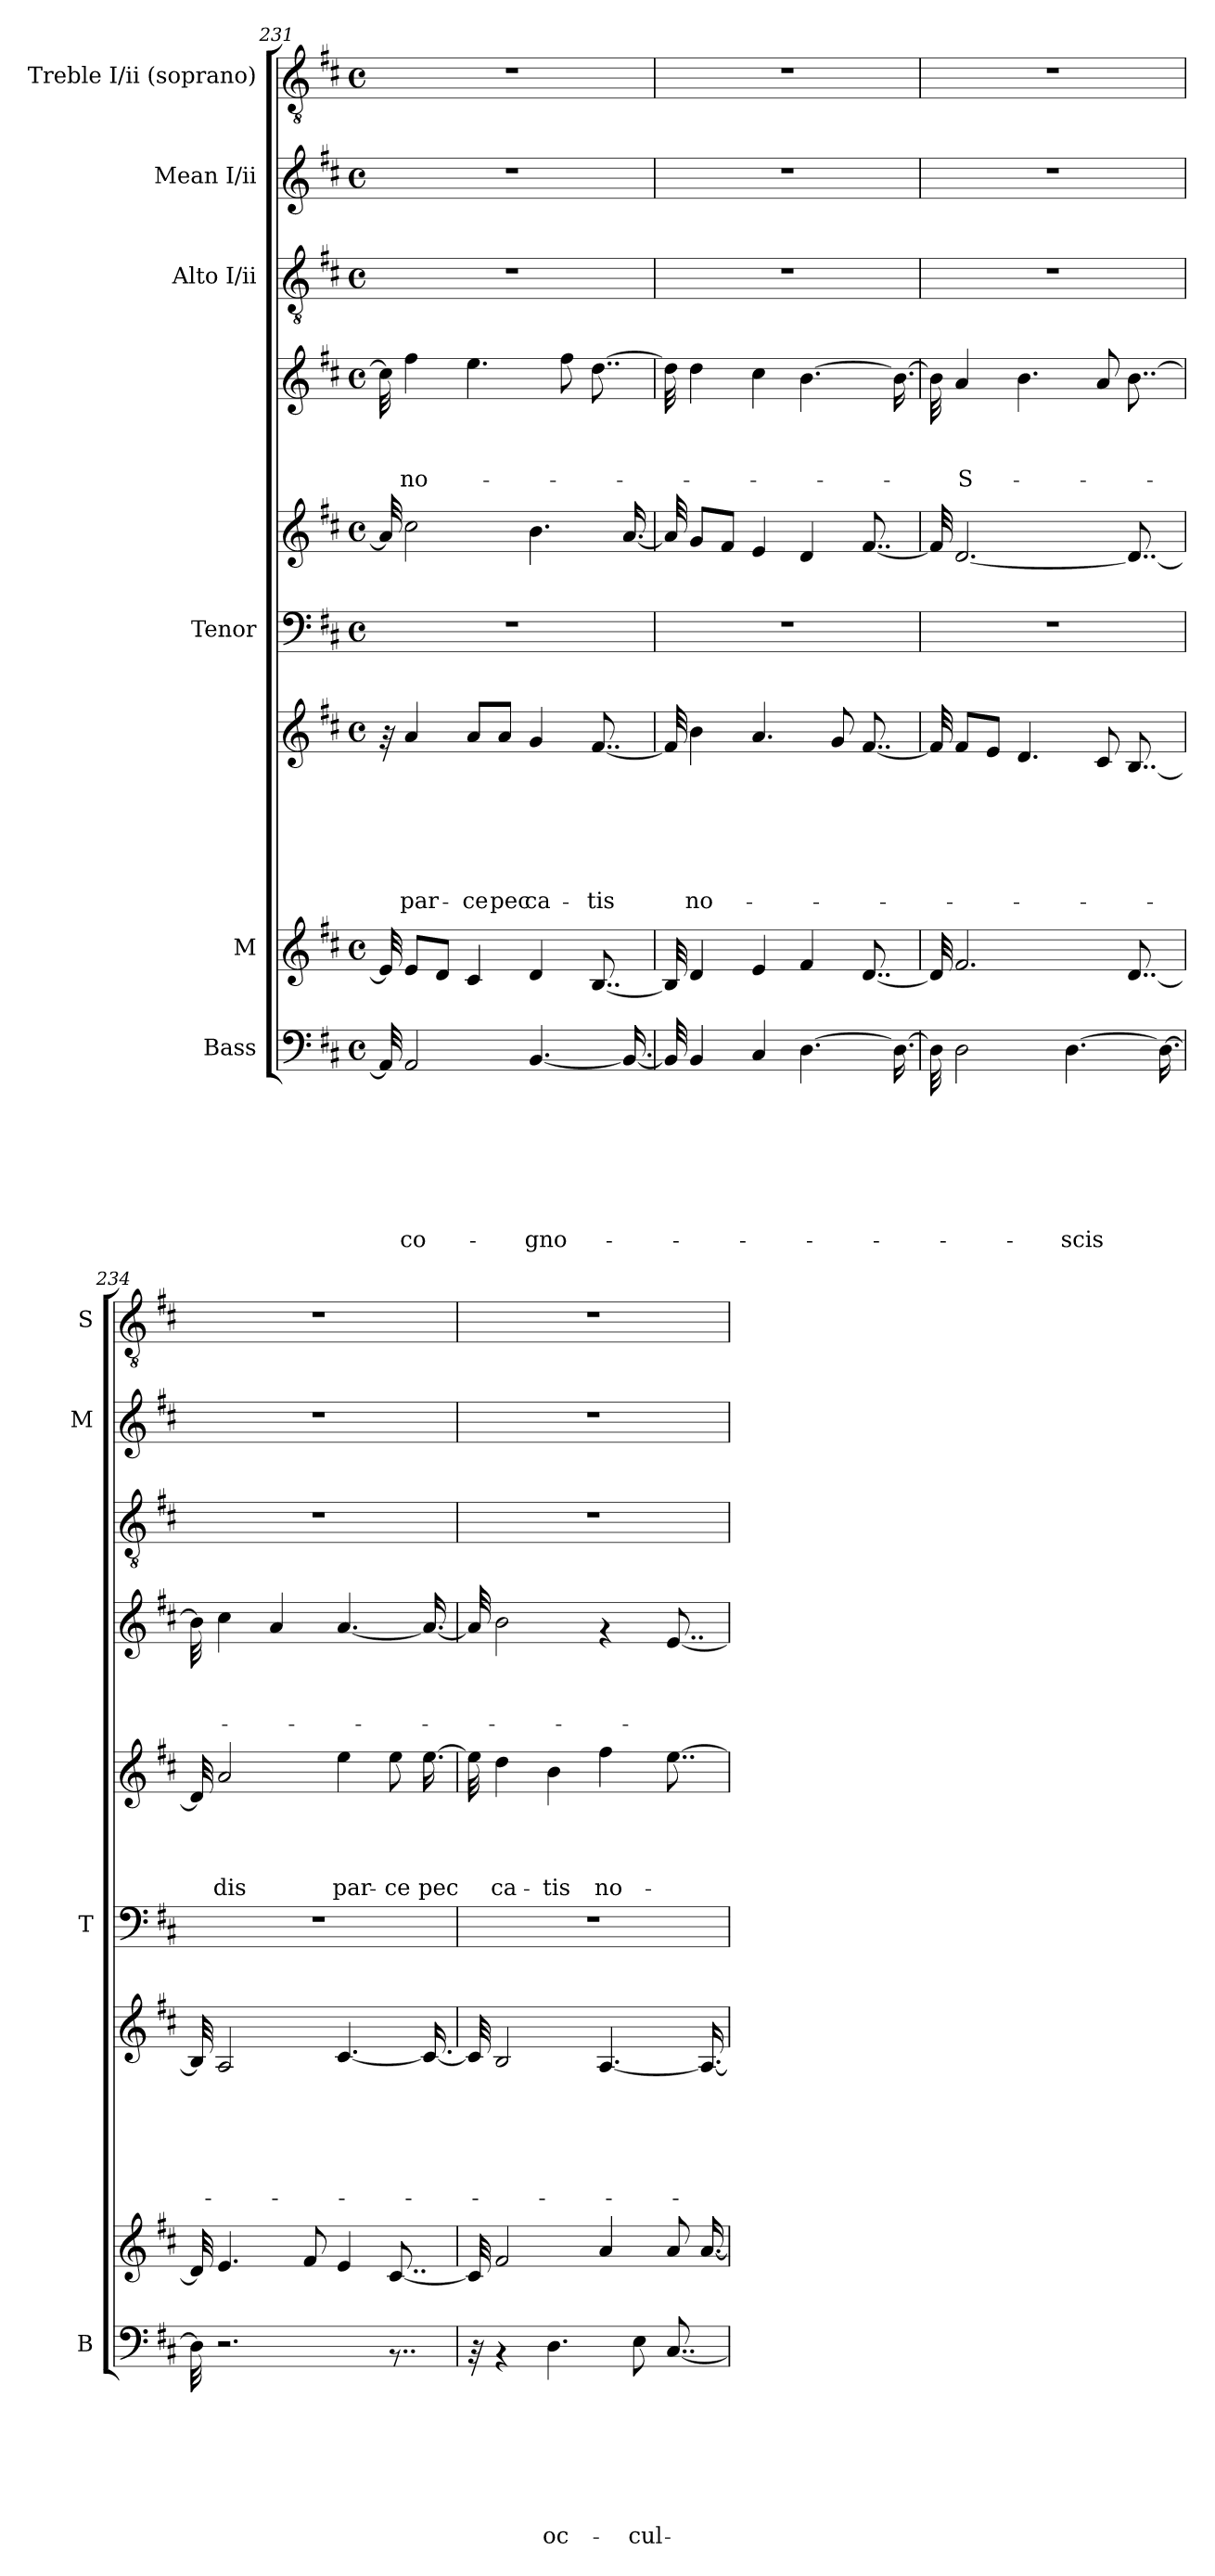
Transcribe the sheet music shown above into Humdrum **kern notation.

**kern	**text	**text	**text	**text	**text	**text	**text	**kern	**kern	**text	**text	**text	**text	**text	**text	**kern	**kern	**text	**text	**text	**text	**kern	**text	**text	**text	**kern	**kern	**kern
*part8	*part8	*part8	*part8	*part8	*part8	*part8	*part8	*part7	*part7	*part7	*part7	*part7	*part7	*part7	*part7	*part6	*part5	*part5	*part5	*part5	*part5	*part4	*part4	*part4	*part4	*part3	*part2	*part1
*staff9	*staff9	*staff9	*staff9	*staff9	*staff9	*staff9	*staff9	*staff8	*staff7	*staff7	*staff7	*staff7	*staff7	*staff7	*staff7	*staff6	*staff5	*staff5	*staff5	*staff5	*staff5	*staff4	*staff4	*staff4	*staff4	*staff3	*staff2	*staff1
*I"Bass	*	*	*	*	*	*	*	*I"M	*	*	*	*	*	*	*	*I"Tenor	*	*	*	*	*	*	*	*	*	*I"Alto I/ii	*I"Mean I/ii	*I"Treble I/ii (soprano)
*I'B	*	*	*	*	*	*	*	*	*	*	*	*	*	*	*	*I'T	*	*	*	*	*	*	*	*	*	*	*I'M	*I'S
*clefF4	*	*	*	*	*	*	*	*clefG2	*clefG2	*	*	*	*	*	*	*clefF4	*clefG2	*	*	*	*	*clefG2	*	*	*	*clefGv2	*clefG2	*clefGv2
*k[f#c#]	*	*	*	*	*	*	*	*k[f#c#]	*k[f#c#]	*	*	*	*	*	*	*k[f#c#]	*k[f#c#]	*	*	*	*	*k[f#c#]	*	*	*	*k[f#c#]	*k[f#c#]	*k[f#c#]
*D:	*	*	*	*	*	*	*	*D:	*D:	*	*	*	*	*	*	*D:	*D:	*	*	*	*	*D:	*	*	*	*D:	*D:	*D:
*M4/4	*	*	*	*	*	*	*	*M4/4	*M4/4	*	*	*	*	*	*	*M4/4	*M4/4	*	*	*	*	*M4/4	*	*	*	*M4/4	*M4/4	*M4/4
*met(c)	*	*	*	*	*	*	*	*met(c)	*met(c)	*	*	*	*	*	*	*met(c)	*met(c)	*	*	*	*	*met(c)	*	*	*	*met(c)	*met(c)	*met(c)
=231	=231	=231	=231	=231	=231	=231	=231	=231	=231	=231	=231	=231	=231	=231	=231	=231	=231	=231	=231	=231	=231	=231	=231	=231	=231	=231	=231	=231
32AA/]	.	.	.	.	.	.	.	32e/]	32rf	.	.	.	.	.	.	1r	32a/]	.	.	.	.	32cc#\]	.	.	.	1r	1r	1r
!	!	!	!	!	!	!	!LO:LY:b	!	!	!	!	!	!	!	!LO:LY:b	!	!	!	!	!	!	!	!	!	!LO:LY:b:rj	!	!	!
2AA/	.	.	.	.	.	.	co-	8e/L	4a/	.	.	.	.	.	par-	.	2cc#\	.	.	.	.	4ff#\	.	.	no-	.	.	.
.	.	.	.	.	.	.	.	8d/J	.	.	.	.	.	.	.	.	.	.	.	.	.	.	.	.	.	.	.	.
!	!	!	!	!	!	!	!	!	!	!	!	!	!	!	!LO:LY:b	!	!	!	!	!	!	!	!	!	!	!	!	!
.	.	.	.	.	.	.	.	4c#/	8a/L	.	.	.	.	.	-ce	.	.	.	.	.	.	4.ee\	.	.	.	.	.	.
!	!	!	!	!	!	!	!	!	!	!	!	!	!	!	!LO:LY:b	!	!	!	!	!	!	!	!	!	!	!	!	!
.	.	.	.	.	.	.	.	.	8a/J	.	.	.	.	.	pec	.	.	.	.	.	.	.	.	.	.	.	.	.
!	!	!	!	!	!	!	!LO:LY:b	!	!	!	!	!	!	!	!LO:LY:b	!	!	!	!	!	!	!	!	!	!	!	!	!
[<4.BB/	.	.	.	.	.	.	-gno-	4d/	4g/	.	.	.	.	.	ca-	.	4.b\	.	.	.	.	.	.	.	.	.	.	.
.	.	.	.	.	.	.	.	.	.	.	.	.	.	.	.	.	.	.	.	.	.	8ff#\	.	.	.	.	.	.
!	!	!	!	!	!	!	!	!	!	!	!	!	!	!	!LO:LY:b	!	!	!	!	!	!	!	!	!	!	!	!	!
.	.	.	.	.	.	.	.	[<8..B/	[<8..f#/	.	.	.	.	.	-tis	.	.	.	.	.	.	[>8..dd\	.	.	.	.	.	.
16.BB/_	.	.	.	.	.	.	.	.	.	.	.	.	.	.	.	.	[<16.a/	.	.	.	.	.	.	.	.	.	.	.
=232	=232	=232	=232	=232	=232	=232	=232	=232	=232	=232	=232	=232	=232	=232	=232	=232	=232	=232	=232	=232	=232	=232	=232	=232	=232	=232	=232	=232
32BB/]	.	.	.	.	.	.	.	32B/]	32f#/]	.	.	.	.	.	.	1r	32a/]	.	.	.	.	32dd\]	.	.	.	1r	1r	1r
!	!	!	!	!	!	!	!	!	!	!	!	!	!	!	!LO:LY:b	!	!	!	!	!	!	!	!	!	!	!	!	!
4BB/	.	.	.	.	.	.	.	4d/	4b\	.	.	.	.	.	no-	.	8g/L	.	.	.	.	4dd\	.	.	.	.	.	.
.	.	.	.	.	.	.	.	.	.	.	.	.	.	.	.	.	8f#/J	.	.	.	.	.	.	.	.	.	.	.
4C#/	.	.	.	.	.	.	.	4e/	4.a/	.	.	.	.	.	.	.	4e/	.	.	.	.	4cc#\	.	.	.	.	.	.
[>4.D\	.	.	.	.	.	.	.	4f#/	.	.	.	.	.	.	.	.	4d/	.	.	.	.	[>4.b\	.	.	.	.	.	.
.	.	.	.	.	.	.	.	.	8g/	.	.	.	.	.	.	.	.	.	.	.	.	.	.	.	.	.	.	.
.	.	.	.	.	.	.	.	[<8..d/	[>8..f#/	.	.	.	.	.	.	.	[<8..f#/	.	.	.	.	.	.	.	.	.	.	.
16.D\_	.	.	.	.	.	.	.	.	.	.	.	.	.	.	.	.	.	.	.	.	.	16.b\_	.	.	.	.	.	.
!!LO:PB:g=z
=233	=233	=233	=233	=233	=233	=233	=233	=233	=233	=233	=233	=233	=233	=233	=233	=233	=233	=233	=233	=233	=233	=233	=233	=233	=233	=233	=233	=233
32D\]	.	.	.	.	.	.	.	32d/]	32f#/]	.	.	.	.	.	.	1r	32f#/]	.	.	.	.	32b\]	.	.	.	1r	1r	1r
!	!	!	!	!	!	!	!	!	!	!	!	!	!	!	!	!	!	!	!	!	!	!	!	!	!LO:LY:b:rj	!	!	!
2D\	.	.	.	.	.	.	.	2.f#/	8f#/L	.	.	.	.	.	.	.	[<2.d/	.	.	.	.	4a/	.	.	-S-	.	.	.
.	.	.	.	.	.	.	.	.	8e/J	.	.	.	.	.	.	.	.	.	.	.	.	.	.	.	.	.	.	.
.	.	.	.	.	.	.	.	.	4.d/	.	.	.	.	.	.	.	.	.	.	.	.	4.b\	.	.	.	.	.	.
!	!	!	!	!	!	!	!LO:LY:b	!	!	!	!	!	!	!	!	!	!	!	!	!	!	!	!	!	!	!	!	!
[>4.D\	.	.	.	.	.	.	-scis	.	.	.	.	.	.	.	.	.	.	.	.	.	.	.	.	.	.	.	.	.
.	.	.	.	.	.	.	.	.	8c#/	.	.	.	.	.	.	.	.	.	.	.	.	8a/	.	.	.	.	.	.
.	.	.	.	.	.	.	.	[<8..d/	[<8..B/	.	.	.	.	.	.	.	8..d/_	.	.	.	.	[>8..b\	.	.	.	.	.	.
16.D\_	.	.	.	.	.	.	.	.	.	.	.	.	.	.	.	.	.	.	.	.	.	.	.	.	.	.	.	.
=234	=234	=234	=234	=234	=234	=234	=234	=234	=234	=234	=234	=234	=234	=234	=234	=234	=234	=234	=234	=234	=234	=234	=234	=234	=234	=234	=234	=234
32D\]	.	.	.	.	.	.	.	32d/]	32B/]	.	.	.	.	.	.	1r	32d/]	.	.	.	.	32b\]	.	.	.	1r	1r	1r
!	!	!	!	!	!	!	!	!	!	!	!	!	!	!	!	!	!	!	!	!	!LO:LY:b	!	!	!	!	!	!	!
2.r	.	.	.	.	.	.	.	4.e/	2A/	.	.	.	.	.	.	.	2a/	.	.	.	-dis	4cc#\	.	.	.	.	.	.
.	.	.	.	.	.	.	.	.	.	.	.	.	.	.	.	.	.	.	.	.	.	4a/	.	.	.	.	.	.
.	.	.	.	.	.	.	.	8f#/	.	.	.	.	.	.	.	.	.	.	.	.	.	.	.	.	.	.	.	.
!	!	!	!	!	!	!	!	!	!	!	!	!	!	!	!	!	!	!	!	!	!LO:LY:b	!	!	!	!	!	!	!
.	.	.	.	.	.	.	.	4e/	[<4.c#/	.	.	.	.	.	.	.	4ee\	.	.	.	par-	[<4.a/	.	.	.	.	.	.
!	!	!	!	!	!	!	!	!	!	!	!	!	!	!	!	!	!	!	!	!	!LO:LY:b	!	!	!	!	!	!	!
8..rAA	.	.	.	.	.	.	.	[<8..c#/	.	.	.	.	.	.	.	.	8ee\	.	.	.	-ce	.	.	.	.	.	.	.
!	!	!	!	!	!	!	!	!	!	!	!	!	!	!	!	!	!	!	!	!	!LO:LY:b	!	!	!	!	!	!	!
.	.	.	.	.	.	.	.	.	16.c#/_	.	.	.	.	.	.	.	[>16.ee\	.	.	.	pec	16.a/_	.	.	.	.	.	.
=235	=235	=235	=235	=235	=235	=235	=235	=235	=235	=235	=235	=235	=235	=235	=235	=235	=235	=235	=235	=235	=235	=235	=235	=235	=235	=235	=235	=235
32rAA	.	.	.	.	.	.	.	32c#/]	32c#/]	.	.	.	.	.	.	1r	32ee\]	.	.	.	.	32a/]	.	.	.	1r	1r	1r
!	!	!	!	!	!	!	!	!	!	!	!	!	!	!	!	!	!	!	!	!	!LO:LY:b	!	!	!	!	!	!	!
4rAA	.	.	.	.	.	.	.	2f#/	2B/	.	.	.	.	.	.	.	4dd\	.	.	.	ca-	2b\	.	.	.	.	.	.
!	!	!	!	!	!	!	!LO:LY:b	!	!	!	!	!	!	!	!	!	!	!	!	!	!LO:LY:b	!	!	!	!	!	!	!
4.D\	.	.	.	.	.	.	oc-	.	.	.	.	.	.	.	.	.	4b\	.	.	.	-tis	.	.	.	.	.	.	.
!	!	!	!	!	!	!	!	!	!	!	!	!	!	!	!	!	!	!	!	!	!LO:LY:b	!	!	!	!	!	!	!
.	.	.	.	.	.	.	.	4a/	[<4.A/	.	.	.	.	.	.	.	4ff#\	.	.	.	no-	4rf	.	.	.	.	.	.
!	!	!	!	!	!	!	!LO:LY:b	!	!	!	!	!	!	!	!	!	!	!	!	!	!	!	!	!	!	!	!	!
8E\	.	.	.	.	.	.	-cul-	.	.	.	.	.	.	.	.	.	.	.	.	.	.	.	.	.	.	.	.	.
[<8..C#/	.	.	.	.	.	.	.	8a/	.	.	.	.	.	.	.	.	[>8..ee\	.	.	.	.	[<8..e/	.	.	.	.	.	.
.	.	.	.	.	.	.	.	[<16.a/	16.A/_	.	.	.	.	.	.	.	.	.	.	.	.	.	.	.	.	.	.	.
=	=	=	=	=	=	=	=	=	=	=	=	=	=	=	=	=	=	=	=	=	=	=	=	=	=	=	=	=
*-	*-	*-	*-	*-	*-	*-	*-	*-	*-	*-	*-	*-	*-	*-	*-	*-	*-	*-	*-	*-	*-	*-	*-	*-	*-	*-	*-	*-
